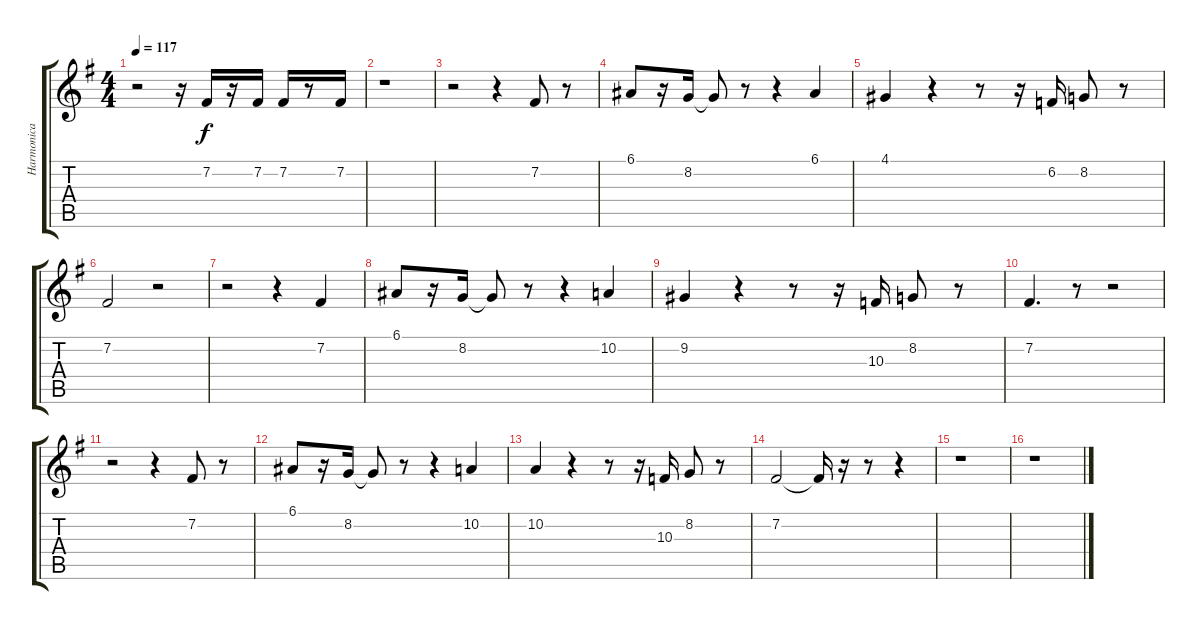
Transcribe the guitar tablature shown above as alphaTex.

\track ("Harmonica" "Harmonica") {instrument harmonica}
\staff {score tabs}
\tuning (E4 B3 G3 D3 A2 E2) {hide}
\ts (4 4)
\tempo 117
\clef g2
\ks g
r.2{dy f} r.16 7.2.16 r.16 7.2.16 7.2.16 r.8 7.2.16 |
r.1 |
r.2 r.4 7.2.8 r.8 |
6.1.8 r.16 8.2.16 8.2{t}.8 r.8 r.4 6.1.4 |
4.1.4 r.4 r.8 r.16 6.2.16 8.2.8 r.8 |
7.2.2 r.2 |
r.2 r.4 7.2.4 |
6.1.8 r.16 8.2.16 8.2{t}.8 r.8 r.4 10.2.4 |
9.2.4 r.4 r.8 r.16 10.3.16 8.2.8 r.8 |
7.2.4{d} r.8 r.2 |
r.2 r.4 7.2.8 r.8 |
6.1.8 r.16 8.2.16 8.2{t}.8 r.8 r.4 10.2.4 |
10.2.4 r.4 r.8 r.16 10.3.16 8.2.8 r.8 |
7.2.2 7.2{t}.16 r.16 r.8 r.4 |
r.1 |
r.1
